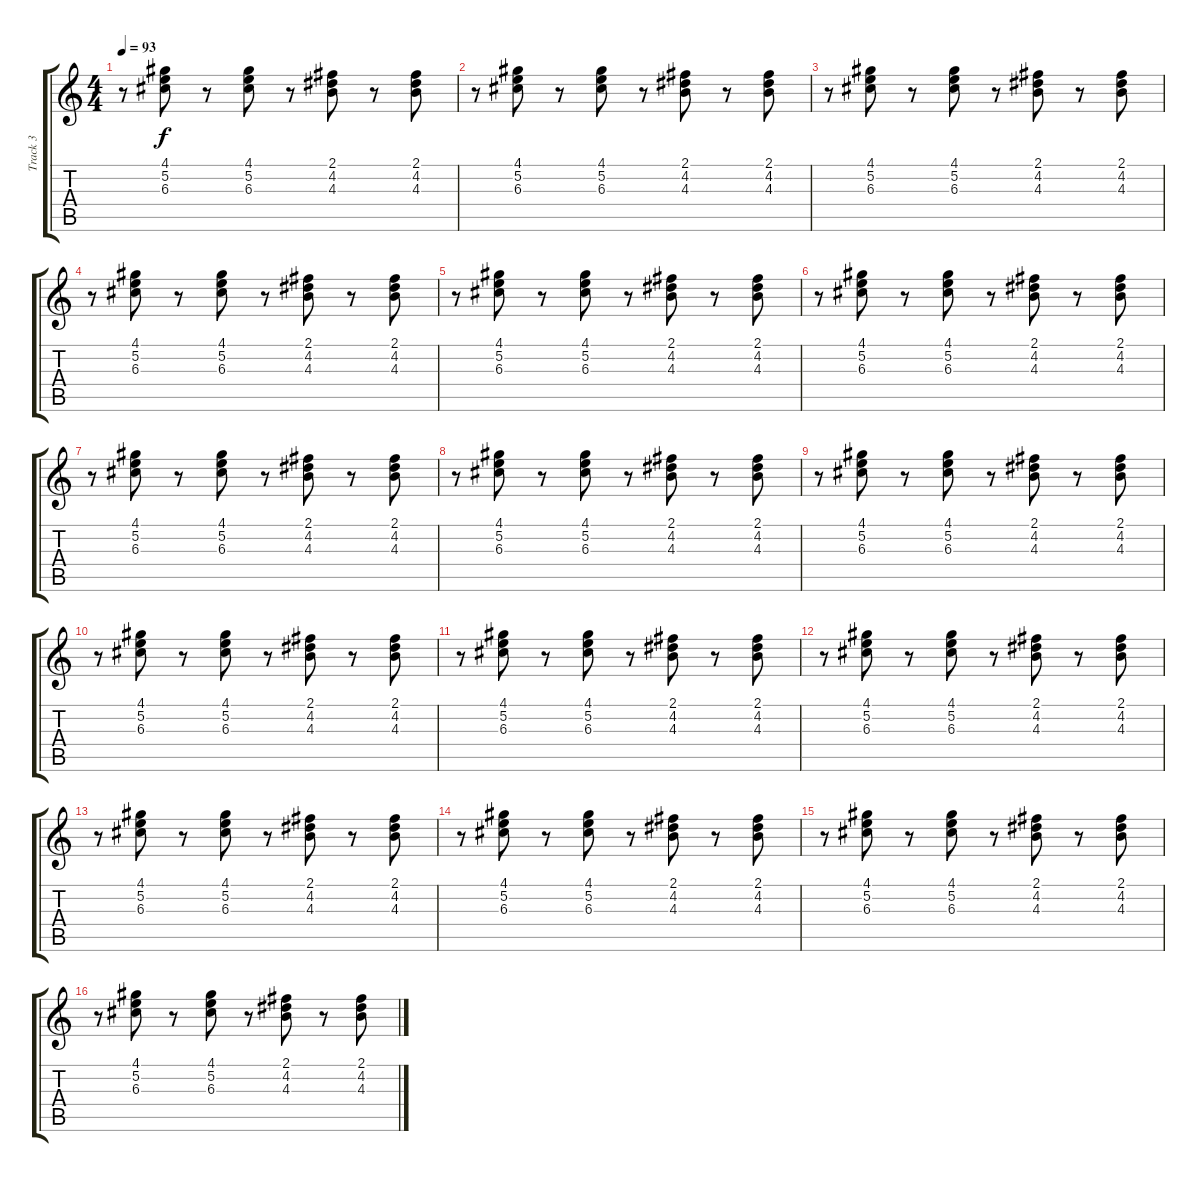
\track ("Track 3" "Track 3") {instrument electricguitarjazz}
\staff {score tabs}
\tuning (E4 B3 G3 D3 A2 E2) {hide}
\ts (4 4)
\tempo 93
\clef g2
\ks c
r.8{dy f} (4.1 5.2 6.3).8 r.8 (4.1 5.2 6.3).8 r.8 (2.1 4.2 4.3).8 r.8 (2.1 4.2 4.3).8 |
r.8 (4.1 5.2 6.3).8 r.8 (4.1 5.2 6.3).8 r.8 (2.1 4.2 4.3).8 r.8 (2.1 4.2 4.3).8 |
r.8 (4.1 5.2 6.3).8 r.8 (4.1 5.2 6.3).8 r.8 (2.1 4.2 4.3).8 r.8 (2.1 4.2 4.3).8 |
r.8 (4.1 5.2 6.3).8 r.8 (4.1 5.2 6.3).8 r.8 (2.1 4.2 4.3).8 r.8 (2.1 4.2 4.3).8 |
r.8 (4.1 5.2 6.3).8 r.8 (4.1 5.2 6.3).8 r.8 (2.1 4.2 4.3).8 r.8 (2.1 4.2 4.3).8 |
r.8 (4.1 5.2 6.3).8 r.8 (4.1 5.2 6.3).8 r.8 (2.1 4.2 4.3).8 r.8 (2.1 4.2 4.3).8 |
r.8 (4.1 5.2 6.3).8 r.8 (4.1 5.2 6.3).8 r.8 (2.1 4.2 4.3).8 r.8 (2.1 4.2 4.3).8 |
r.8 (4.1 5.2 6.3).8 r.8 (4.1 5.2 6.3).8 r.8 (2.1 4.2 4.3).8 r.8 (2.1 4.2 4.3).8 |
r.8 (4.1 5.2 6.3).8 r.8 (4.1 5.2 6.3).8 r.8 (2.1 4.2 4.3).8 r.8 (2.1 4.2 4.3).8 |
r.8 (4.1 5.2 6.3).8 r.8 (4.1 5.2 6.3).8 r.8 (2.1 4.2 4.3).8 r.8 (2.1 4.2 4.3).8 |
r.8 (4.1 5.2 6.3).8 r.8 (4.1 5.2 6.3).8 r.8 (2.1 4.2 4.3).8 r.8 (2.1 4.2 4.3).8 |
r.8 (4.1 5.2 6.3).8 r.8 (4.1 5.2 6.3).8 r.8 (2.1 4.2 4.3).8 r.8 (2.1 4.2 4.3).8 |
r.8 (4.1 5.2 6.3).8 r.8 (4.1 5.2 6.3).8 r.8 (2.1 4.2 4.3).8 r.8 (2.1 4.2 4.3).8 |
r.8 (4.1 5.2 6.3).8 r.8 (4.1 5.2 6.3).8 r.8 (2.1 4.2 4.3).8 r.8 (2.1 4.2 4.3).8 |
r.8 (4.1 5.2 6.3).8 r.8 (4.1 5.2 6.3).8 r.8 (2.1 4.2 4.3).8 r.8 (2.1 4.2 4.3).8 |
r.8 (4.1 5.2 6.3).8 r.8 (4.1 5.2 6.3).8 r.8 (2.1 4.2 4.3).8 r.8 (2.1 4.2 4.3).8
